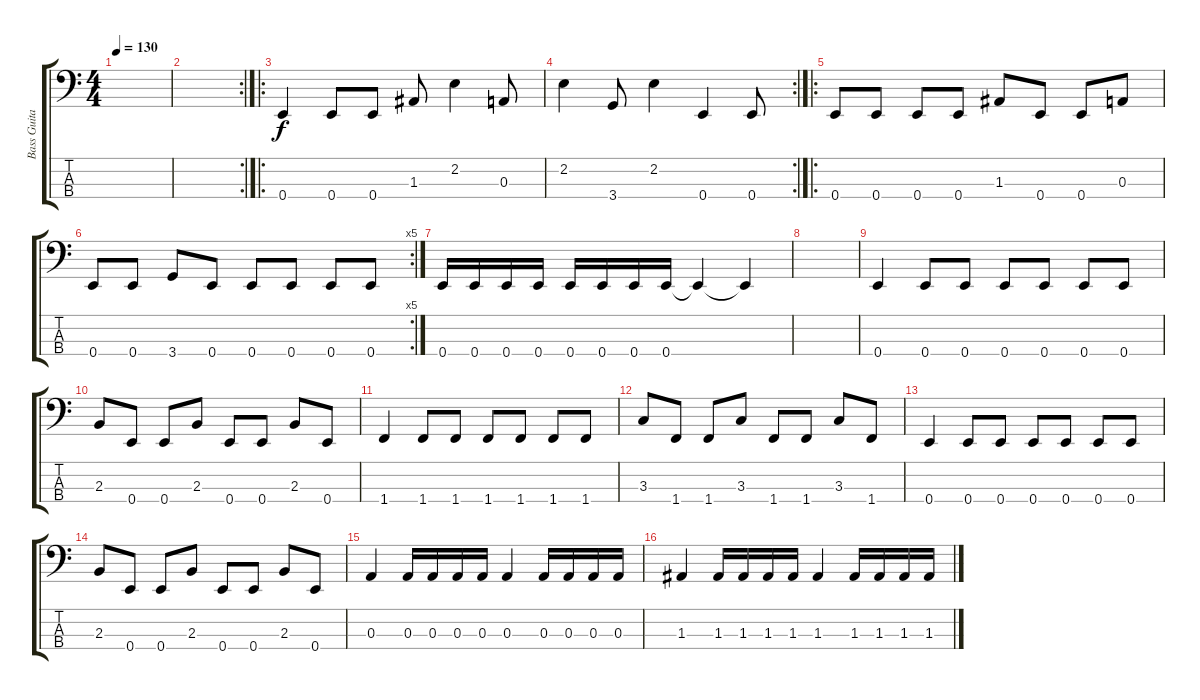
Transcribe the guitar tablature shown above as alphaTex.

\track ("Bass Guitar" "Bass Guita") {instrument electricbasspick}
\staff {score tabs}
\tuning (G2 D2 A1 E1) {hide}
\ts (4 4)
\tempo 130
\clef f4
\ks c
|
\rc 2
|
\ro
0.4.4 0.4.8 0.4.8 1.3.8 2.2.4 0.3.8 |
\rc 2
2.2.4 3.4.8 2.2.4 0.4.4 0.4.8 |
\ro
0.4.8 0.4.8 0.4.8 0.4.8 1.3.8 0.4.8 0.4.8 0.3.8 |
\rc 5
0.4.8 0.4.8 3.4.8 0.4.8 0.4.8 0.4.8 0.4.8 0.4.8 |
0.4.16 0.4.16 0.4.16 0.4.16 0.4.16 0.4.16 0.4.16 0.4.16 0.4{t}.4 0.4{t}.4 |
|
0.4.4 0.4.8 0.4.8 0.4.8 0.4.8 0.4.8 0.4.8 |
2.3.8 0.4.8 0.4.8 2.3.8 0.4.8 0.4.8 2.3.8 0.4.8 |
1.4.4 1.4.8 1.4.8 1.4.8 1.4.8 1.4.8 1.4.8 |
3.3.8 1.4.8 1.4.8 3.3.8 1.4.8 1.4.8 3.3.8 1.4.8 |
0.4.4 0.4.8 0.4.8 0.4.8 0.4.8 0.4.8 0.4.8 |
2.3.8 0.4.8 0.4.8 2.3.8 0.4.8 0.4.8 2.3.8 0.4.8 |
0.3.4 0.3.16 0.3.16 0.3.16 0.3.16 0.3.4 0.3.16 0.3.16 0.3.16 0.3.16 |
1.3.4 1.3.16 1.3.16 1.3.16 1.3.16 1.3.4 1.3.16 1.3.16 1.3.16 1.3.16
